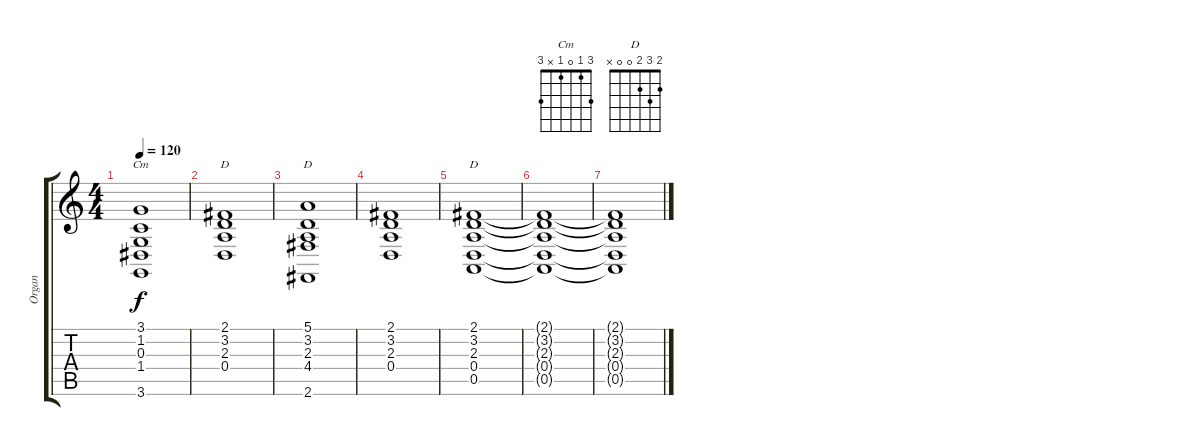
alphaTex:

\track ("Organ" "Organ") {instrument drawbarorgan}
\staff {score tabs}
\tuning (E4 B3 G3 D3 A2 E2) {hide}
\chord ("Cm" 3 1 0 1 x 3)
\chord ("D" 2 3 2 0 x x)
\chord ("D" 5 3 2 4 x 2)
\chord ("D" 2 3 2 0 0 x)
\ts (4 4)
\tempo 120
\clef g2
\ks c
(3.1 1.2 0.3 1.4 3.6).1{ch "Cm" dy f} |
(2.1 3.2 2.3 0.4).1{ch "D"} |
(5.1 3.2 2.3 4.4 2.6).1{ch "D"} |
(2.1 3.2 2.3 0.4).1 |
(2.1 3.2 2.3 0.4 0.5).1{ch "D"} |
(2.1{t} 3.2{t} 2.3{t} 0.4{t} 0.5{t}).1 |
(2.1{t} 3.2{t} 2.3{t} 0.4{t} 0.5{t}).1
